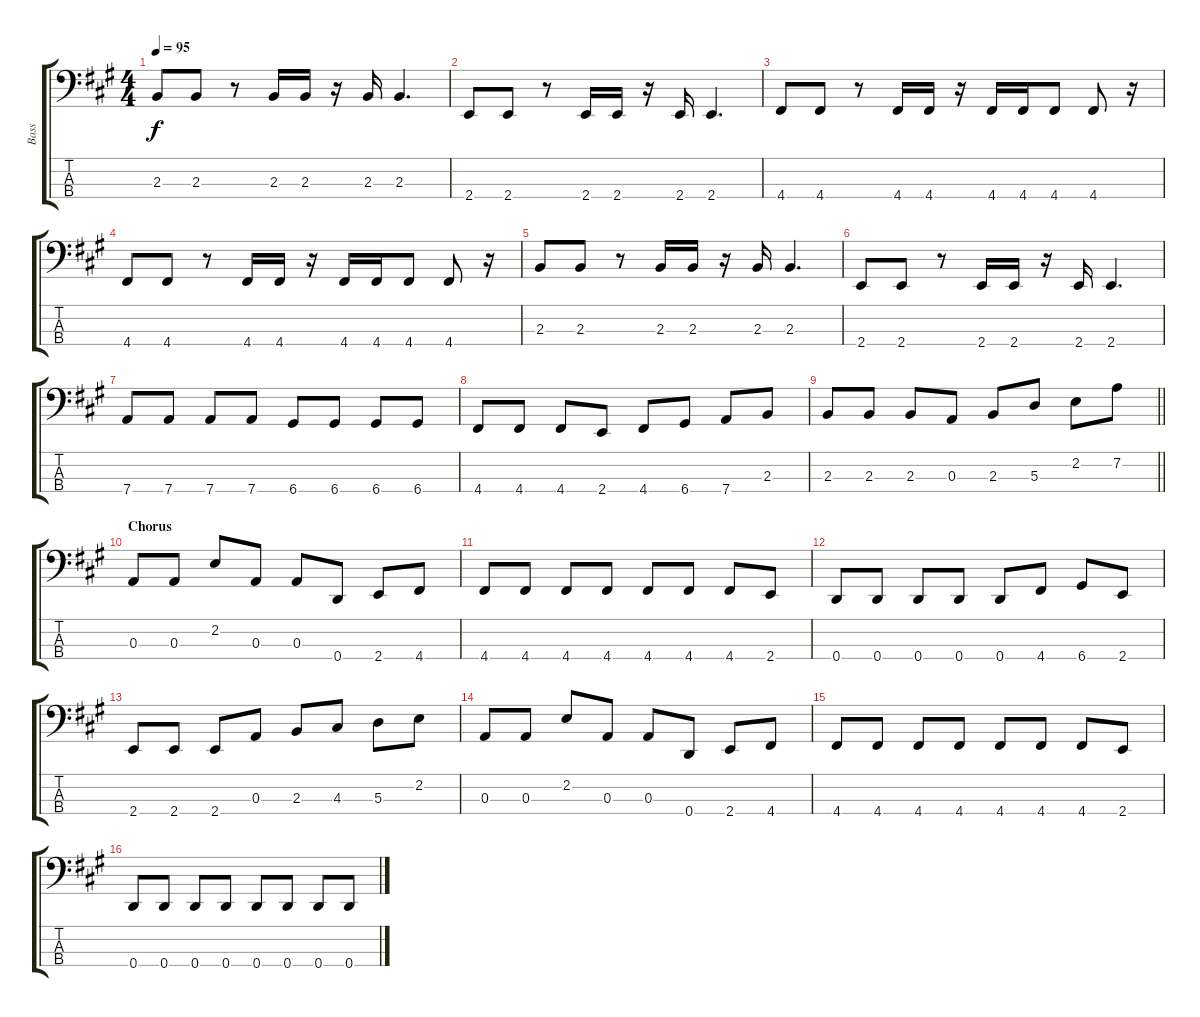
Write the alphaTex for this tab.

\track ("Bass" "Bass") {instrument electricbassfinger}
\staff {score tabs}
\tuning (G2 D2 A1 D1) {hide}
\ts (4 4)
\tempo 95
\clef f4
\ks a
2.3.8{dy f} 2.3.8 r.8 2.3.16 2.3.16 r.16 2.3.16 2.3.4{d} |
2.4.8 2.4.8 r.8 2.4.16 2.4.16 r.16 2.4.16 2.4.4{d} |
4.4.8 4.4.8 r.8 4.4.16 4.4.16 r.16 4.4.16 4.4.16 4.4.8 4.4.8 r.16 |
4.4.8 4.4.8 r.8 4.4.16 4.4.16 r.16 4.4.16 4.4.16 4.4.8 4.4.8 r.16 |
2.3.8 2.3.8 r.8 2.3.16 2.3.16 r.16 2.3.16 2.3.4{d} |
2.4.8 2.4.8 r.8 2.4.16 2.4.16 r.16 2.4.16 2.4.4{d} |
7.4.8 7.4.8 7.4.8 7.4.8 6.4.8 6.4.8 6.4.8 6.4.8 |
4.4.8 4.4.8 4.4.8 2.4.8 4.4.8 6.4.8 7.4.8 2.3.8 |
\barLineRight lightlight
2.3.8 2.3.8 2.3.8 0.3.8 2.3.8 5.3.8 2.2.8 7.2.8 |
\section ("" "Chorus")
0.3.8 0.3.8 2.2.8 0.3.8 0.3.8 0.4.8 2.4.8 4.4.8 |
4.4.8 4.4.8 4.4.8 4.4.8 4.4.8 4.4.8 4.4.8 2.4.8 |
0.4.8 0.4.8 0.4.8 0.4.8 0.4.8 4.4.8 6.4.8 2.4.8 |
2.4.8 2.4.8 2.4.8 0.3.8 2.3.8 4.3.8 5.3.8 2.2.8 |
0.3.8 0.3.8 2.2.8 0.3.8 0.3.8 0.4.8 2.4.8 4.4.8 |
4.4.8 4.4.8 4.4.8 4.4.8 4.4.8 4.4.8 4.4.8 2.4.8 |
0.4.8 0.4.8 0.4.8 0.4.8 0.4.8 0.4.8 0.4.8 0.4.8
